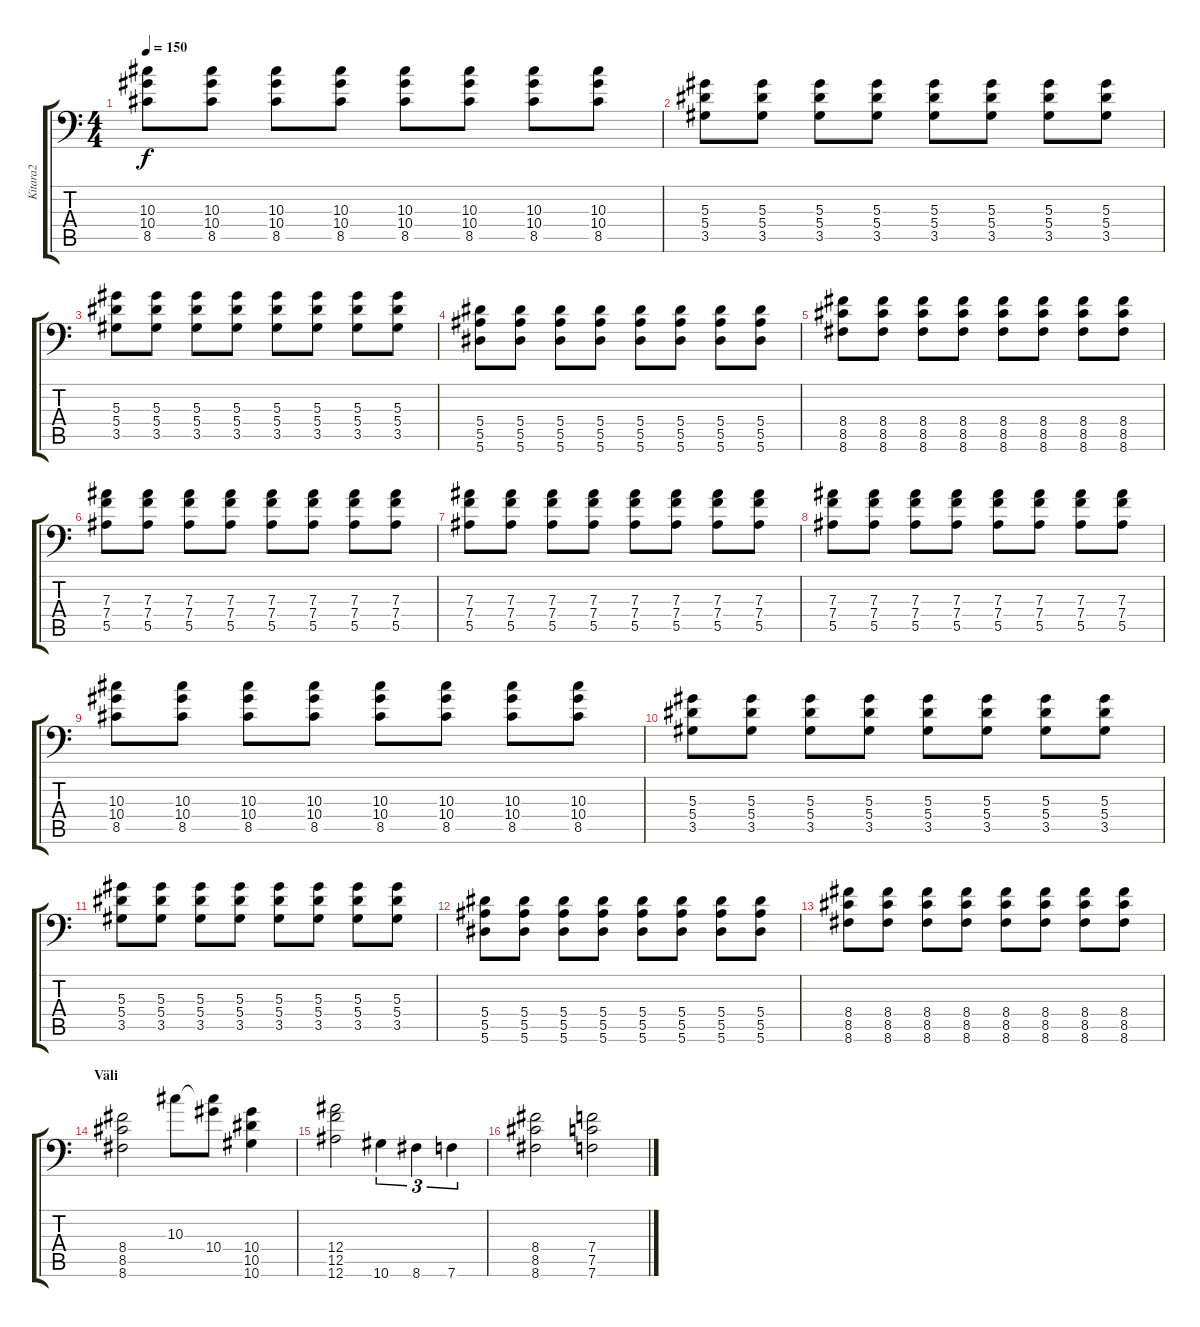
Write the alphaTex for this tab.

\track ("Kitara2" "Kitara2") {instrument distortionguitar}
\staff {score tabs}
\tuning (C4 G3 Eb3 Bb2 F2 Bb1) {hide}
\ts (4 4)
\tempo 150
\clef f4
\ks c
(10.3 10.4 8.5).8{dy f} (10.3 10.4 8.5).8 (10.3 10.4 8.5).8 (10.3 10.4 8.5).8 (10.3 10.4 8.5).8 (10.3 10.4 8.5).8 (10.3 10.4 8.5).8 (10.3 10.4 8.5).8 |
(5.3 5.4 3.5).8 (5.3 5.4 3.5).8 (5.3 5.4 3.5).8 (5.3 5.4 3.5).8 (5.3 5.4 3.5).8 (5.3 5.4 3.5).8 (5.3 5.4 3.5).8 (5.3 5.4 3.5).8 |
(5.3 5.4 3.5).8 (5.3 5.4 3.5).8 (5.3 5.4 3.5).8 (5.3 5.4 3.5).8 (5.3 5.4 3.5).8 (5.3 5.4 3.5).8 (5.3 5.4 3.5).8 (5.3 5.4 3.5).8 |
(5.4 5.5 5.6).8 (5.4 5.5 5.6).8 (5.4 5.5 5.6).8 (5.4 5.5 5.6).8 (5.4 5.5 5.6).8 (5.4 5.5 5.6).8 (5.4 5.5 5.6).8 (5.4 5.5 5.6).8 |
(8.4 8.5 8.6).8 (8.4 8.5 8.6).8 (8.4 8.5 8.6).8 (8.4 8.5 8.6).8 (8.4 8.5 8.6).8 (8.4 8.5 8.6).8 (8.4 8.5 8.6).8 (8.4 8.5 8.6).8 |
(7.3 7.4 5.5).8 (7.3 7.4 5.5).8 (7.3 7.4 5.5).8 (7.3 7.4 5.5).8 (7.3 7.4 5.5).8 (7.3 7.4 5.5).8 (7.3 7.4 5.5).8 (7.3 7.4 5.5).8 |
(7.3 7.4 5.5).8 (7.3 7.4 5.5).8 (7.3 7.4 5.5).8 (7.3 7.4 5.5).8 (7.3 7.4 5.5).8 (7.3 7.4 5.5).8 (7.3 7.4 5.5).8 (7.3 7.4 5.5).8 |
(7.3 7.4 5.5).8 (7.3 7.4 5.5).8 (7.3 7.4 5.5).8 (7.3 7.4 5.5).8 (7.3 7.4 5.5).8 (7.3 7.4 5.5).8 (7.3 7.4 5.5).8 (7.3 7.4 5.5).8 |
(10.3 10.4 8.5).8 (10.3 10.4 8.5).8 (10.3 10.4 8.5).8 (10.3 10.4 8.5).8 (10.3 10.4 8.5).8 (10.3 10.4 8.5).8 (10.3 10.4 8.5).8 (10.3 10.4 8.5).8 |
(5.3 5.4 3.5).8 (5.3 5.4 3.5).8 (5.3 5.4 3.5).8 (5.3 5.4 3.5).8 (5.3 5.4 3.5).8 (5.3 5.4 3.5).8 (5.3 5.4 3.5).8 (5.3 5.4 3.5).8 |
(5.3 5.4 3.5).8 (5.3 5.4 3.5).8 (5.3 5.4 3.5).8 (5.3 5.4 3.5).8 (5.3 5.4 3.5).8 (5.3 5.4 3.5).8 (5.3 5.4 3.5).8 (5.3 5.4 3.5).8 |
(5.4 5.5 5.6).8 (5.4 5.5 5.6).8 (5.4 5.5 5.6).8 (5.4 5.5 5.6).8 (5.4 5.5 5.6).8 (5.4 5.5 5.6).8 (5.4 5.5 5.6).8 (5.4 5.5 5.6).8 |
(8.4 8.5 8.6).8 (8.4 8.5 8.6).8 (8.4 8.5 8.6).8 (8.4 8.5 8.6).8 (8.4 8.5 8.6).8 (8.4 8.5 8.6).8 (8.4 8.5 8.6).8 (8.4 8.5 8.6).8 |
\section ("" "Väli")
(8.4 8.5 8.6).2 10.3.8 (10.3{t} 10.4).8 (10.4 10.5 10.6).4 |
(12.4 12.5 12.6).2 10.6.4{tu (3 2)} 8.6.4{tu (3 2)} 7.6.4{tu (3 2)} |
(8.4 8.5 8.6).2 (7.4 7.5 7.6).2
